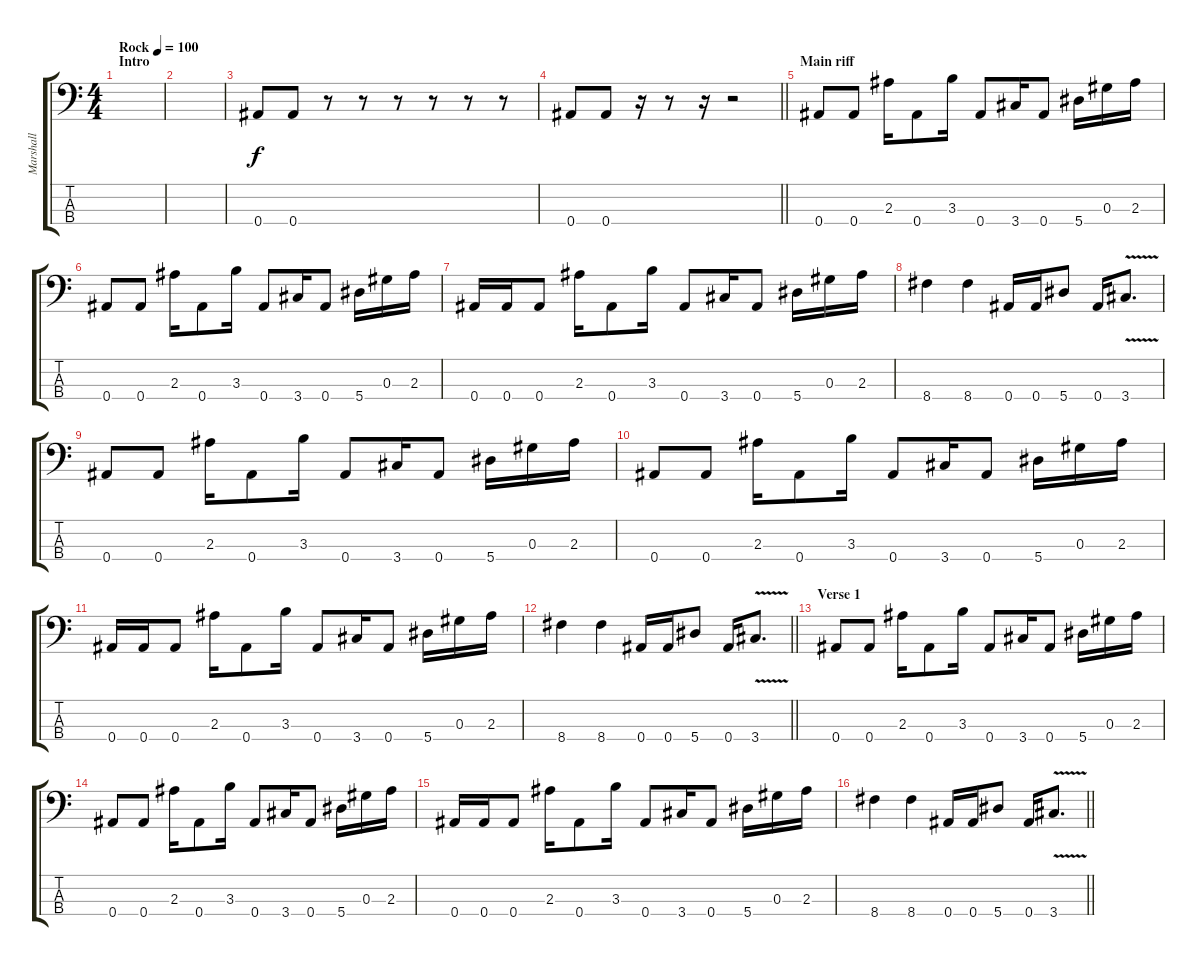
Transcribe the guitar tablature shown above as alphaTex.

\track ("Marshall" "Marshall") {instrument electricbasspick}
\staff {score tabs}
\tuning (Gb3 Db2 Ab2 Bb1) {hide}
\ts (4 4)
\section ("" "Intro")
\tempo (100 "Rock")
\clef f4
\ks c
|
|
0.4.8{volume 13 balance 8} 0.4.8 r.8 r.8 r.8 r.8 r.8 r.8 |
\barLineRight lightlight
0.4.8 0.4.8 r.16 r.8 r.16 r.2 |
\section ("" "Main riff")
0.4.8 0.4.8 2.3.16 0.4.8 3.3.16 0.4.8 3.4.16 0.4.8 5.4.16 0.3.16 2.3.16 |
0.4.8 0.4.8 2.3.16 0.4.8 3.3.16 0.4.8 3.4.16 0.4.8 5.4.16 0.3.16 2.3.16 |
0.4.16 0.4.16 0.4.8 2.3.16 0.4.8 3.3.16 0.4.8 3.4.16 0.4.8 5.4.16 0.3.16 2.3.16 |
8.4.4 8.4.4 0.4.16 0.4.16 5.4.8 0.4.16 3.4{v}.8{d} |
0.4.8 0.4.8 2.3.16 0.4.8 3.3.16 0.4.8 3.4.16 0.4.8 5.4.16 0.3.16 2.3.16 |
0.4.8 0.4.8 2.3.16 0.4.8 3.3.16 0.4.8 3.4.16 0.4.8 5.4.16 0.3.16 2.3.16 |
0.4.16 0.4.16 0.4.8 2.3.16 0.4.8 3.3.16 0.4.8 3.4.16 0.4.8 5.4.16 0.3.16 2.3.16 |
\barLineRight lightlight
8.4.4 8.4.4 0.4.16 0.4.16 5.4.8 0.4.16 3.4{v}.8{d} |
\section ("" "Verse 1")
0.4.8 0.4.8 2.3.16 0.4.8 3.3.16 0.4.8 3.4.16 0.4.8 5.4.16 0.3.16 2.3.16 |
0.4.8 0.4.8 2.3.16 0.4.8 3.3.16 0.4.8 3.4.16 0.4.8 5.4.16 0.3.16 2.3.16 |
0.4.16 0.4.16 0.4.8 2.3.16 0.4.8 3.3.16 0.4.8 3.4.16 0.4.8 5.4.16 0.3.16 2.3.16 |
\barLineRight lightlight
8.4.4 8.4.4 0.4.16 0.4.16 5.4.8 0.4.16 3.4{v}.8{d}
